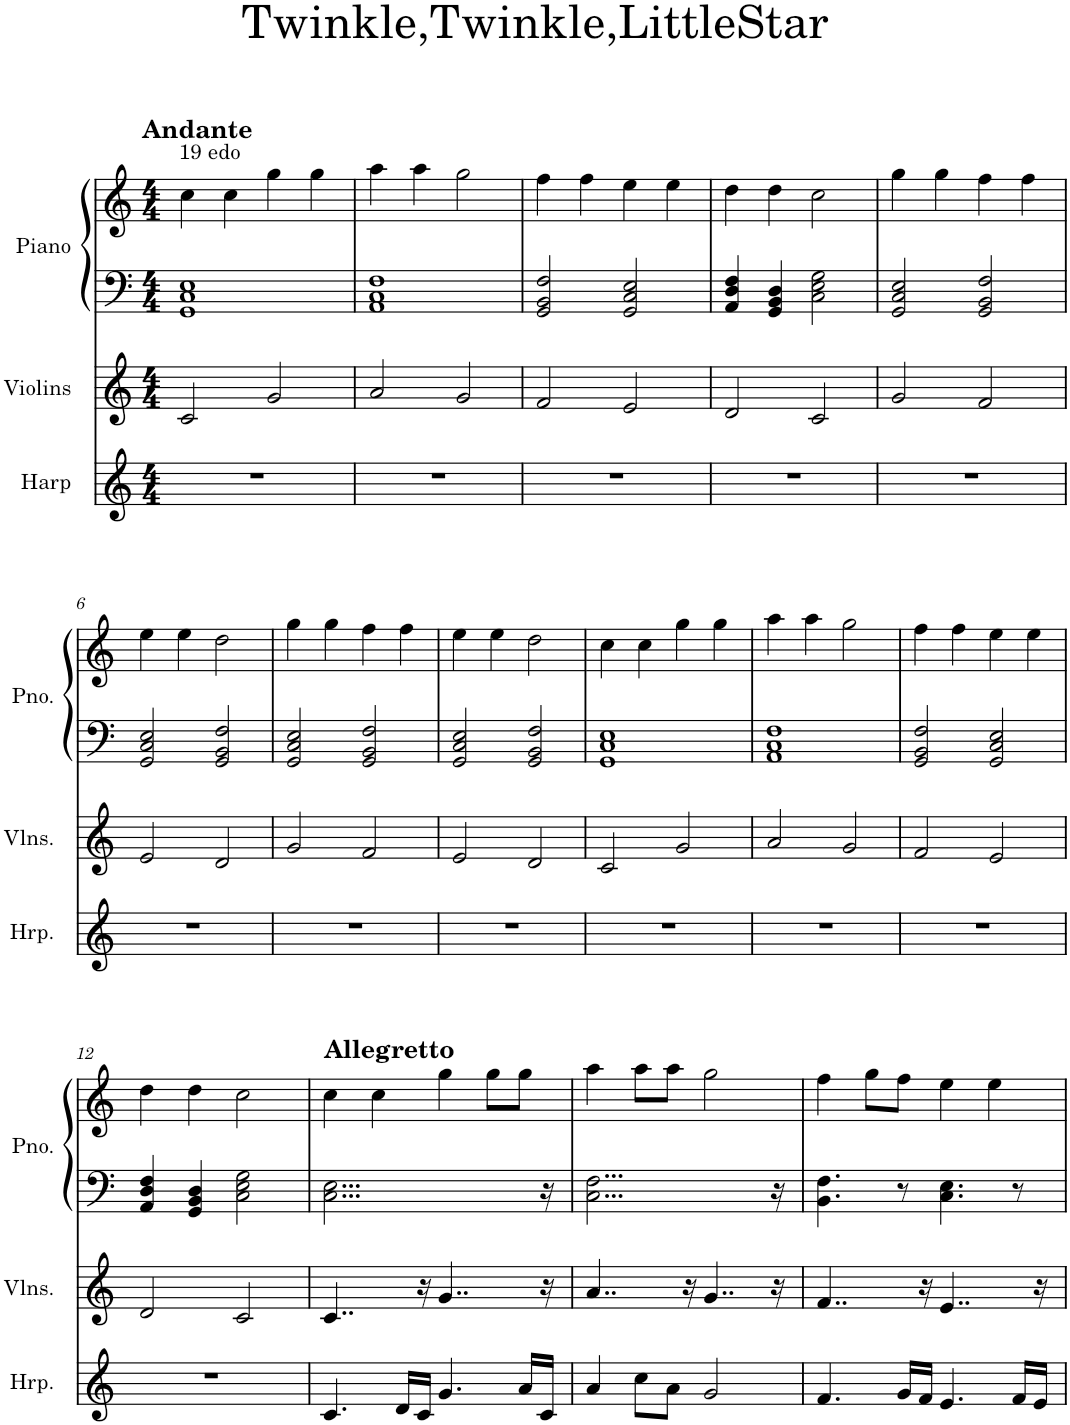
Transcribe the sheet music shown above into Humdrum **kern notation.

**kern	**kern	**kern	**kern
*part3	*part2	*part1	*part1
*staff4	*staff3	*staff2	*staff1
*I"Harp	*I"Violins	*I"Piano	*
*I'Hrp.	*I'Vlns.	*I'Pno.	*
*clefG2	*clefG2	*clefF4	*clefG2
*k[]	*k[]	*k[]	*k[]
*M4/4	*M4/4	*M4/4	*M4/4
=1	=1	=1	=1
!	!	!	!LO:TX:a:B:t=Andante
!	!	!	!LO:TX:a:t=19 edo
1r	2cn/	1GGn 1Cn 1En	4ccn\
.	.	.	4ccn\
.	2gn/	.	4ggn\
.	.	.	4ggn\
=2	=2	=2	=2
1r	2an/	1AAn 1Cn 1Fn	4aan\
.	.	.	4aan\
.	2gn/	.	2ggn\
=3	=3	=3	=3
1r	2fn/	2GGn/ 2BBn/ 2Fn/	4ffn\
.	.	.	4ffn\
.	2en/	2GGn/ 2Cn/ 2En/	4een\
.	.	.	4een\
=4	=4	=4	=4
1r	2dn/	4AAn/ 4Dn/ 4Fn/	4ddn\
.	.	4GGn/ 4BBn/ 4Dn/	4ddn\
.	2cn/	2Cn\ 2En\ 2Gn\	2ccn\
=5	=5	=5	=5
1r	2gn/	2GGn/ 2Cn/ 2En/	4ggn\
.	.	.	4ggn\
.	2fn/	2GGn/ 2BBn/ 2Fn/	4ffn\
.	.	.	4ffn\
!!LO:LB:g=z
=6	=6	=6	=6
1r	2en/	2GGn/ 2Cn/ 2En/	4een\
.	.	.	4een\
.	2dn/	2GGn/ 2BBn/ 2Fn/	2ddn\
=7	=7	=7	=7
1r	2gn/	2GGn/ 2Cn/ 2En/	4ggn\
.	.	.	4ggn\
.	2fn/	2GGn/ 2BBn/ 2Fn/	4ffn\
.	.	.	4ffn\
=8	=8	=8	=8
1r	2en/	2GGn/ 2Cn/ 2En/	4een\
.	.	.	4een\
.	2dn/	2GGn/ 2BBn/ 2Fn/	2ddn\
=9	=9	=9	=9
1r	2cn/	1GGn 1Cn 1En	4ccn\
.	.	.	4ccn\
.	2gn/	.	4ggn\
.	.	.	4ggn\
=10	=10	=10	=10
1r	2an/	1AAn 1Cn 1Fn	4aan\
.	.	.	4aan\
.	2gn/	.	2ggn\
=11	=11	=11	=11
1r	2fn/	2GGn/ 2BBn/ 2Fn/	4ffn\
.	.	.	4ffn\
.	2en/	2GGn/ 2Cn/ 2En/	4een\
.	.	.	4een\
!!LO:LB:g=z
=12	=12	=12	=12
1r	2dn/	4AAn/ 4Dn/ 4Fn/	4ddn\
.	.	4GGn/ 4BBn/ 4Dn/	4ddn\
.	2cn/	2Cn\ 2En\ 2Gn\	2ccn\
=13	=13	=13	=13
!	!	!	!LO:TX:a:B:t=Allegretto
4.cn/	4..cn/	2...Cn\ 2...En\	4ccn\
.	.	.	4ccn\
16dn/LL	.	.	.
16cn/JJ	16r	.	.
4.gn/	4..gn/	.	4ggn\
.	.	.	8ggn\L
16an/LL	.	.	8ggn\J
16cn/JJ	16r	16r	.
=14	=14	=14	=14
4an/	4..an/	2...Cn\ 2...Fn\	4aan\
8ccn\L	.	.	8aan\L
8an\J	.	.	8aan\J
.	16r	.	.
2gn/	4..gn/	.	2ggn\
.	16r	16r	.
=15	=15	=15	=15
4.fn/	4..fn/	4.BBn\ 4.Fn\	4ffn\
.	.	.	8ggn\L
16gn/LL	.	8r	8ffn\J
16fn/JJ	16r	.	.
4.en/	4..en/	4.Cn\ 4.En\	4een\
.	.	.	4een\
16fn/LL	.	8r	.
16en/JJ	16r	.	.
=	=	=	=
*-	*-	*-	*-
